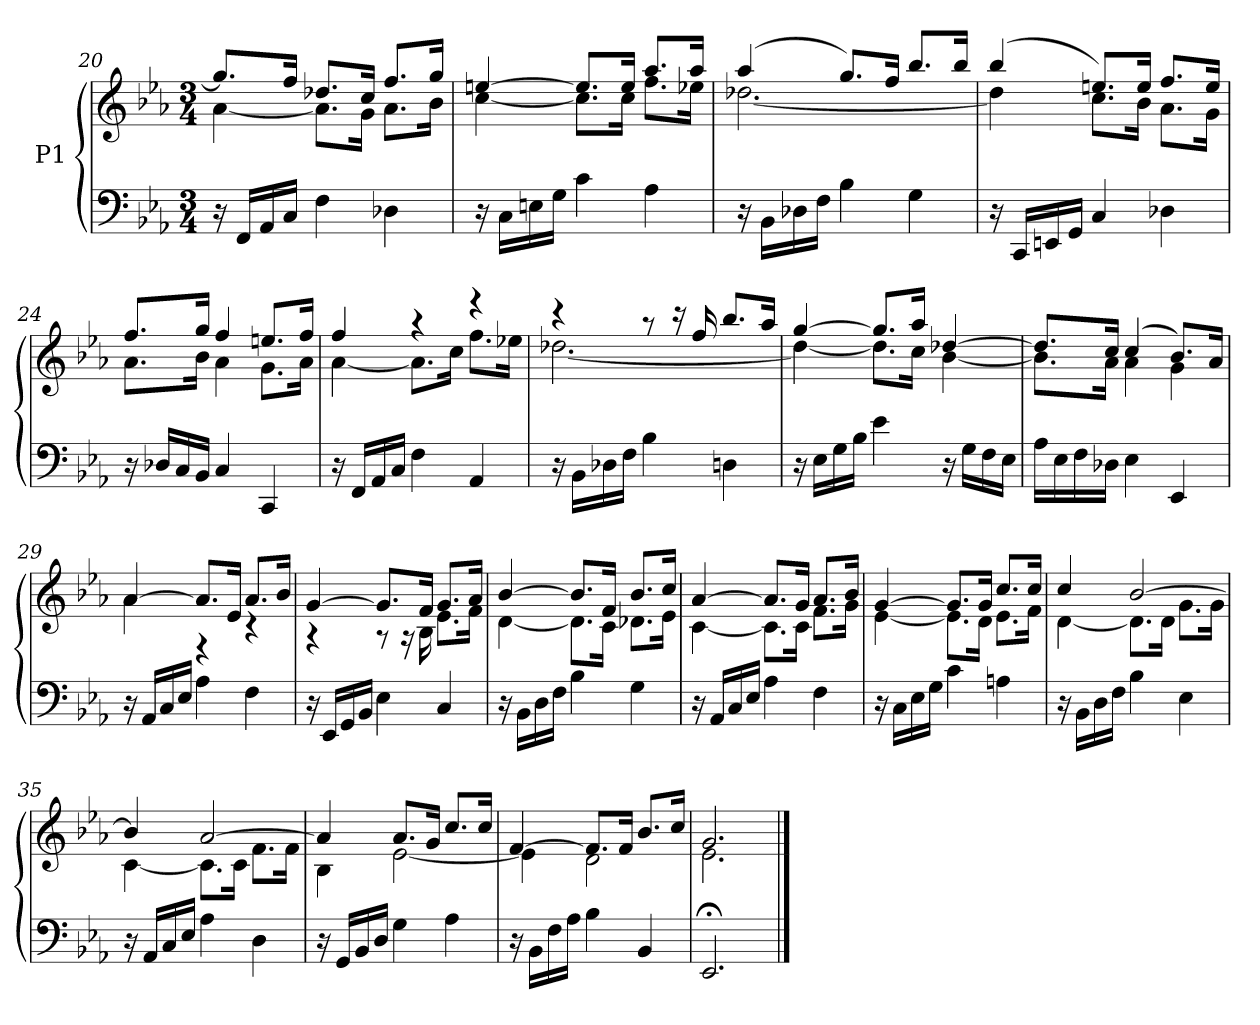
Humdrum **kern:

**kern	**kern
*part1	*part1
*staff2	*staff1
*I"P1	*
*clefF4	*clefG2
*k[b-e-a-]	*k[b-e-a-]
*E-:	*E-:
*M3/4	*M3/4
=20	=20
*	*^
16r	8.ggi/L]	[4a-i\
16FFi/LL	.	.
16AA-i/	.	.
16Ci/JJ	16ffi/Jk	.
4Fi\	8.dd-Xi/L	8.a-i\L]
.	16cci/Jk	16gi\Jk
4D-Xi\	8.ffi/L	8.a-i\L
.	16ggi/Jk	16b-i\Jk
=21	=21	=21
16r	[4eeni/	[4cci\
16Ci\LL	.	.
16Eni\	.	.
16Gi\JJ	.	.
4ci\	8.eei/L]	8.cci\L]
.	16eei/Jk	16cci\Jk
4A-i\	8.aa-i/L	8.ffi\L
.	16aa-i/Jk	16ee-Xi\Jk
!!LO:LB:g=z	!!
=22	=22	=22
16r	(4aa-i/	[2.dd-Xi\
16BB-i\LL	.	.
16D-Xi\	.	.
16Fi\JJ	.	.
4B-i\	8.ggi/L)	.
.	16ffi/Jk	.
4Gi\	8.bb-i/L	.
.	16bb-i/Jk	.
=23	=23	=23
16r	(4bb-i/	4dd-i\]
16CCi/LL	.	.
16EEni/	.	.
16GGi/JJ	.	.
4Ci/	8.eeni/L)	8.cci\L
.	16eei/Jk	16b-i\Jk
4D-Xi\	8.ffi/L	8.a-i\L
.	16eei/Jk	16gi\Jk
=24	=24	=24
16r	8.ffi/L	8.a-i\L
16D-Xi/LL	.	.
16Ci/	.	.
16BB-i/JJ	16ggi/Jk	16b-i\Jk
4Ci/	4ffi/	4a-i\
4CCi/	8.eeni/L	8.gi\L
.	16ffi/Jk	16a-i\Jk
!!LO:LB:g=z	!!
=25	=25	=25
16r	4ffi/	[4a-i\
16FFi/LL	.	.
16AA-i/	.	.
16Ci/JJ	.	.
4Fi\	4r	8.a-i\L]
.	.	16cci\Jk
4AA-i/	4r	8.ffi\L
.	.	16ee-Xi\Jk
=26	=26	=26
16r	4r	[2.dd-Xi\
16BB-i\LL	.	.
16D-Xi\	.	.
16Fi\JJ	.	.
4B-i\	8r	.
.	16r	.
.	16ffi/	.
4Dni\	8.bb-i/L	.
.	16aa-i/Jk	.
=27	=27	=27
16r	[4ggi/	4dd-i\_
16E-i\LL	.	.
16Gi\	.	.
16B-i\JJ	.	.
4e-i\	8.ggi/L]	8.dd-i\L]
.	16aa-i/Jk	16cci\Jk
16r	[4dd-Xi/	[4b-i\
16Gi\LL	.	.
16Fi\	.	.
16E-i\JJ	.	.
!!LO:LB:g=z	!!
=28	=28	=28
16A-i\LL	8.dd-i/L]	8.b-i\L]
16E-i\	.	.
16Fi\	.	.
16D-Xi\JJ	16cci/Jk	16a-i\Jk
4E-i\	(4cci/	4a-i\
4EE-i/	8.b-i/L)	4gi\
.	16a-i/Jk	.
=29	=29	=29
16r	[4a-i/	4a-i\
16AA-i/LL	.	.
16Ci/	.	.
16E-i/JJ	.	.
4A-i\	8.a-i/L]	4r
.	16e-i/Jk	.
4Fi\	8.a-i/L	4r
.	16b-i/Jk	.
=30	=30	=30
16r	[4gi/	4r
16EE-i/LL	.	.
16GGi/	.	.
16BB-i/JJ	.	.
4E-i\	8.gi/L]	8r
.	.	16r
.	16fi/Jk	16B-i\
4Ci/	8.gi/L	8.e-i\L
.	16a-i/Jk	16fi\Jk
!!LO:PB:g=z	!!
=31	=31	=31
16r	[4b-i/	[4di\
16BB-i\LL	.	.
16Di\	.	.
16Fi\JJ	.	.
4B-i\	8.b-i/L]	8.di\L]
.	16fi/Jk	16ci\Jk
4Gi\	8.b-i/L	8.d-Xi\L
.	16cci/Jk	16e-i\Jk
=32	=32	=32
16r	[4a-i/	[4ci\
16AA-i/LL	.	.
16Ci/	.	.
16E-i/JJ	.	.
4A-i\	8.a-i/L]	8.ci\L]
.	16gi/Jk	16ci\Jk
4Fi\	8.a-i/L	8.fi\L
.	16b-i/Jk	16gi\Jk
=33	=33	=33
16r	[4gi/	[4e-i\
16Ci\LL	.	.
16E-i\	.	.
16Gi\JJ	.	.
4ci\	8.gi/L]	8.e-i\L]
.	16gi/Jk	16di\Jk
4Ani\	8.cci/L	8.e-i\L
.	16cci/Jk	16fi\Jk
!!LO:LB:g=z	!!
=34	=34	=34
16r	4cci/	[4di\
16BB-i\LL	.	.
16Di\	.	.
16Fi\JJ	.	.
4B-i\	[2b-i/	8.di\L]
.	.	16di\Jk
4E-i\	.	8.gi\L
.	.	16gi\Jk
=35	=35	=35
16r	4b-i/]	[4ci\
16AA-i/LL	.	.
16Ci/	.	.
16E-i/JJ	.	.
4A-i\	[2a-i/	8.ci\L]
.	.	16ci\Jk
4Di\	.	8.fi\L
.	.	16fi\Jk
=36	=36	=36
16r	4a-i/]	4B-i\
16GGi/LL	.	.
16BB-i/	.	.
16Di/JJ	.	.
4Gi\	8.a-i/L	[2e-i\
.	16gi/Jk	.
4A-i\	8.cci/L	.
.	16cci/Jk	.
=37	=37	=37
16r	[4fi/	4e-i\]
16BB-i\LL	.	.
16Fi\	.	.
16A-i\JJ	.	.
4B-i\	8.fi/L]	2di\
.	16fi/Jk	.
4BB-i/	8.b-i/L	.
.	16cci/Jk	.
=38	=38	=38
2.EE-;i/	2.gi/	2.e-i\
*	*v	*v
==	==
*-	*-
